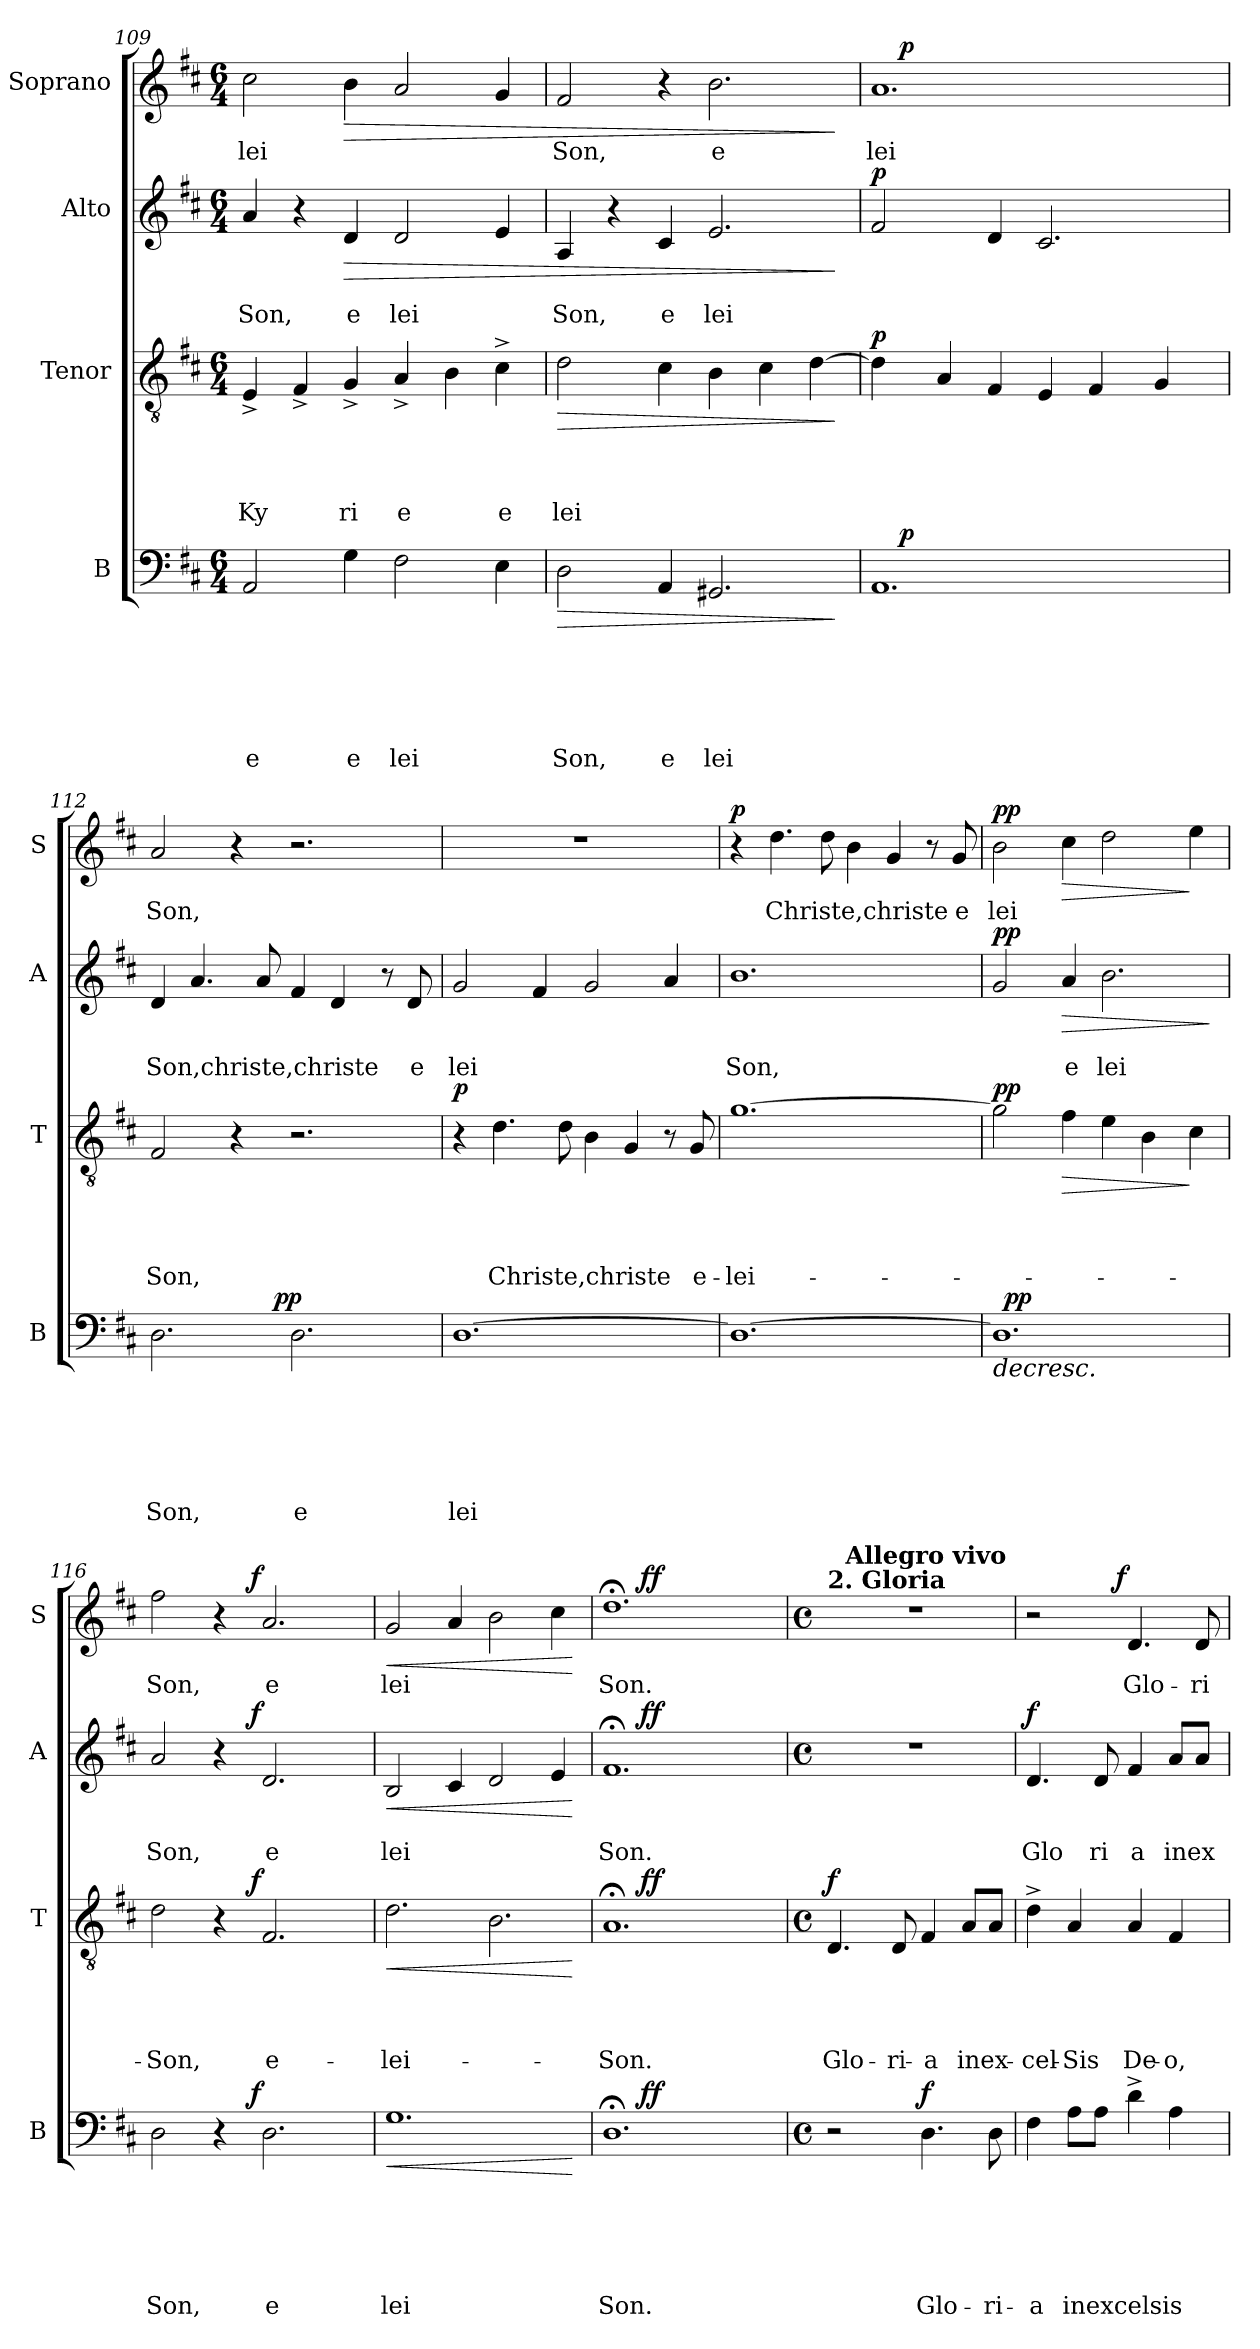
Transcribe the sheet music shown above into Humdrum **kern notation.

**kern	**text	**text	**text	**text	**text	**text	**dynam	**kern	**text	**text	**text	**text	**dynam	**kern	**text	**text	**dynam	**kern	**text	**dynam
*part4	*part4	*part4	*part4	*part4	*part4	*part4	*part4	*part3	*part3	*part3	*part3	*part3	*part3	*part2	*part2	*part2	*part2	*part1	*part1	*part1
*staff4	*staff4	*staff4	*staff4	*staff4	*staff4	*staff4	*staff4	*staff3	*staff3	*staff3	*staff3	*staff3	*staff3	*staff2	*staff2	*staff2	*staff2	*staff1	*staff1	*staff1
*I"B	*	*	*	*	*	*	*	*I"Tenor	*	*	*	*	*	*I"Alto	*	*	*	*I"Soprano	*	*
*I'B	*	*	*	*	*	*	*	*I'T	*	*	*	*	*	*I'A	*	*	*	*I'S	*	*
*clefF4	*	*	*	*	*	*	*	*clefGv2	*	*	*	*	*	*clefG2	*	*	*	*clefG2	*	*
*k[f#c#]	*	*	*	*	*	*	*	*k[f#c#]	*	*	*	*	*	*k[f#c#]	*	*	*	*k[f#c#]	*	*
*D:	*	*	*	*	*	*	*	*D:	*	*	*	*	*	*D:	*	*	*	*D:	*	*
*M6/4	*	*	*	*	*	*	*	*M6/4	*	*	*	*	*	*M6/4	*	*	*	*M6/4	*	*
=109	=109	=109	=109	=109	=109	=109	=109	=109	=109	=109	=109	=109	=109	=109	=109	=109	=109	=109	=109	=109
!	!	!	!	!	!	!LO:LY:b	!	!	!	!	!	!LO:LY:b	!	!	!	!LO:LY:b	!	!	!LO:LY:b	!
2AA/	.	.	.	.	.	e	.	4E^</	.	.	.	Ky	.	4a/	.	Son,	.	2cc#\	lei	.
.	.	.	.	.	.	.	.	4F#^</	.	.	.	.	.	4r	.	.	.	.	.	.
!	!	!	!	!	!	!LO:LY:b	!	!	!	!	!	!LO:LY:b	!	!	!	!LO:LY:b	!LO:HP:b	!	!	!LO:HP:b
4G\	.	.	.	.	.	e	.	4G^</	.	.	.	ri	.	4d/	.	e	>	4b\	.	>
!	!	!	!	!	!	!LO:LY:b	!	!	!	!	!	!LO:LY:b:rj	!	!	!	!LO:LY:b	!	!	!	!
2F#\	.	.	.	.	.	lei	.	4A^</	.	.	.	e	.	2d/	.	lei	.	2a/	.	.
.	.	.	.	.	.	.	.	4B\	.	.	.	.	.	.	.	.	.	.	.	.
!	!	!	!	!	!	!	!	!	!	!	!	!LO:LY:b	!	!	!	!	!	!	!	!
4E\	.	.	.	.	.	.	.	4c#^>\	.	.	.	e	.	4e/	.	.	.	4g/	.	.
=110	=110	=110	=110	=110	=110	=110	=110	=110	=110	=110	=110	=110	=110	=110	=110	=110	=110	=110	=110	=110
!	!	!	!	!	!	!LO:LY:b	!LO:HP:b	!	!	!	!	!LO:LY:b	!LO:HP:b	!	!	!LO:LY:b	!	!	!LO:LY:b	!
2D\	.	.	.	.	.	Son,	>	2d\	.	.	.	lei	>	4A/	.	Son,	.	2f#/	Son,	.
.	.	.	.	.	.	.	.	.	.	.	.	.	.	4r	.	.	.	.	.	.
!	!	!	!	!	!	!LO:LY:b	!	!	!	!	!	!	!	!	!	!LO:LY:b	!	!	!	!
4AA/	.	.	.	.	.	e	.	4c#\	.	.	.	.	.	4c#/	.	e	.	4r	.	.
!	!	!	!	!	!	!LO:LY:b	!	!	!	!	!	!	!	!	!	!LO:LY:b	!	!	!LO:LY:b	!
2.GG#X/	.	.	.	.	.	lei	.	4B\	.	.	.	.	.	2.e/	.	lei	.	2.b\	e	.
.	.	.	.	.	.	.	.	4c#\	.	.	.	.	.	.	.	.	.	.	.	.
.	.	.	.	.	.	.	.	[>4d\	.	.	.	.	.	.	.	.	.	.	.	.
.	.	.	.	.	.	.	]	.	.	.	.	.	]	.	.	.	]	.	.	]
=111	=111	=111	=111	=111	=111	=111	=111	=111	=111	=111	=111	=111	=111	=111	=111	=111	=111	=111	=111	=111
!	!	!	!	!	!	!	!	!	!	!	!	!	!LO:DY:a	!	!	!	!LO:DY:a	!	!LO:LY:b	!
*^	*	*	*	*	*	*	*	*	*	*	*	*	*	*	*	*	*	*^	*	*
1.AA	16.ryy	.	.	.	.	.	.	.	4d\]	.	.	.	.	p	2f#/	.	.	p	1.a	16.ryy	lei	.
!	!	!	!	!	!	!	!	!LO:DY:a	!	!	!	!	!	!	!	!	!	!	!	!	!	!LO:DY:a
.	1ryy	.	.	.	.	.	.	p	.	.	.	.	.	.	.	.	.	.	.	1ryy	.	p
.	.	.	.	.	.	.	.	.	4A/	.	.	.	.	.	.	.	.	.	.	.	.	.
.	.	.	.	.	.	.	.	.	4F#/	.	.	.	.	.	4d/	.	.	.	.	.	.	.
.	.	.	.	.	.	.	.	.	4E/	.	.	.	.	.	2.c#/	.	.	.	.	.	.	.
.	.	.	.	.	.	.	.	.	4F#/	.	.	.	.	.	.	.	.	.	.	.	.	.
.	4ryy	.	.	.	.	.	.	.	.	.	.	.	.	.	.	.	.	.	.	4ryy	.	.
.	.	.	.	.	.	.	.	.	4G/	.	.	.	.	.	.	.	.	.	.	.	.	.
.	8ryy	.	.	.	.	.	.	.	.	.	.	.	.	.	.	.	.	.	.	8ryy	.	.
.	32ryy	.	.	.	.	.	.	.	.	.	.	.	.	.	.	.	.	.	.	32ryy	.	.
=112	=112	=112	=112	=112	=112	=112	=112	=112	=112	=112	=112	=112	=112	=112	=112	=112	=112	=112	=112	=112	=112	=112
!	!	!	!	!	!	!	!LO:LY:b	!	!	!	!	!	!LO:LY:b	!	!	!	!LO:LY:b	!	!	!	!LO:LY:b	!
*	*	*	*	*	*	*	*	*	*	*	*	*	*	*	*	*	*	*	*v	*v	*	*
2.D\	2ryy	.	.	.	.	.	Son,	.	2F#/	.	.	.	Son,	.	4d/	.	Son,christe,christe	.	2a/	Son,	.
.	.	.	.	.	.	.	.	.	.	.	.	.	.	.	4.a/	.	.	.	.	.	.
.	8.ryy	.	.	.	.	.	.	.	4r	.	.	.	.	.	.	.	.	.	4r	.	.
.	.	.	.	.	.	.	.	.	.	.	.	.	.	.	8a/	.	.	.	.	.	.
!	!	!	!	!	!	!	!	!LO:DY:a	!	!	!	!	!	!	!	!	!	!	!	!	!
.	2ryy	.	.	.	.	.	.	pp	.	.	.	.	.	.	.	.	.	.	.	.	.
!	!	!	!	!	!	!	!LO:LY:b	!	!	!	!	!	!	!	!	!	!	!	!	!	!
2.D\	.	.	.	.	.	.	e	.	2.r	.	.	.	.	.	4f#/	.	.	.	2.r	.	.
.	.	.	.	.	.	.	.	.	.	.	.	.	.	.	4d/	.	.	.	.	.	.
.	4ryy	.	.	.	.	.	.	.	.	.	.	.	.	.	.	.	.	.	.	.	.
.	.	.	.	.	.	.	.	.	.	.	.	.	.	.	8r	.	.	.	.	.	.
!	!	!	!	!	!	!	!	!	!	!	!	!	!	!	!	!	!LO:LY:b	!	!	!	!
.	.	.	.	.	.	.	.	.	.	.	.	.	.	.	8d/	.	e	.	.	.	.
.	16ryy	.	.	.	.	.	.	.	.	.	.	.	.	.	.	.	.	.	.	.	.
!!LO:PB:g=z
=113	=113	=113	=113	=113	=113	=113	=113	=113	=113	=113	=113	=113	=113	=113	=113	=113	=113	=113	=113	=113	=113
!	!	!	!	!	!	!	!LO:LY:b	!	!	!	!	!	!	!LO:DY:a	!	!	!LO:LY:b	!	!LO:N:vis=1	!	!
*v	*v	*	*	*	*	*	*	*	*	*	*	*	*	*	*	*	*	*	*	*	*
[<1.D	.	.	.	.	.	lei	.	4r	.	.	.	.	p	2g/	.	lei	.	1.r	.	.
!	!	!	!	!	!	!	!	!	!	!	!	!LO:LY:b	!	!	!	!	!	!	!	!
.	.	.	.	.	.	.	.	4.d\	.	.	.	Christe,christe	.	.	.	.	.	.	.	.
.	.	.	.	.	.	.	.	.	.	.	.	.	.	4f#/	.	.	.	.	.	.
.	.	.	.	.	.	.	.	8d\	.	.	.	.	.	.	.	.	.	.	.	.
.	.	.	.	.	.	.	.	4B\	.	.	.	.	.	2g/	.	.	.	.	.	.
.	.	.	.	.	.	.	.	4G/	.	.	.	.	.	.	.	.	.	.	.	.
.	.	.	.	.	.	.	.	8r	.	.	.	.	.	4a/	.	.	.	.	.	.
!	!	!	!	!	!	!	!	!	!	!	!	!LO:LY:b	!	!	!	!	!	!	!	!
.	.	.	.	.	.	.	.	8G/	.	.	.	e-	.	.	.	.	.	.	.	.
=114	=114	=114	=114	=114	=114	=114	=114	=114	=114	=114	=114	=114	=114	=114	=114	=114	=114	=114	=114	=114
!	!	!	!	!	!	!	!	!	!	!	!	!LO:LY:b	!	!	!	!LO:LY:b	!	!	!	!LO:DY:a
1.D_	.	.	.	.	.	.	.	[>1.g	.	.	.	-lei-	.	1.b	.	Son,	.	4r	.	p
!	!	!	!	!	!	!	!	!	!	!	!	!	!	!	!	!	!	!	!LO:LY:b	!
.	.	.	.	.	.	.	.	.	.	.	.	.	.	.	.	.	.	4.dd\	Christe,christe	.
.	.	.	.	.	.	.	.	.	.	.	.	.	.	.	.	.	.	8dd\	.	.
.	.	.	.	.	.	.	.	.	.	.	.	.	.	.	.	.	.	4b\	.	.
.	.	.	.	.	.	.	.	.	.	.	.	.	.	.	.	.	.	4g/	.	.
.	.	.	.	.	.	.	.	.	.	.	.	.	.	.	.	.	.	8r	.	.
!	!	!	!	!	!	!	!	!	!	!	!	!	!	!	!	!	!	!	!LO:LY:b	!
.	.	.	.	.	.	.	.	.	.	.	.	.	.	.	.	.	.	8g/	e	.
=115	=115	=115	=115	=115	=115	=115	=115	=115	=115	=115	=115	=115	=115	=115	=115	=115	=115	=115	=115	=115
!	!	!	!	!	!	!	!LO:HP:b	!	!	!	!	!	!LO:DY:a	!	!	!	!LO:DY:a	!	!LO:LY:b	!LO:DY:a
*^	*	*	*	*	*	*	*	*	*	*	*	*	*	*	*	*	*	*	*	*
1.D]	32ryy	.	.	.	.	.	.	>	2g\]	.	.	.	.	pp	2g/	.	.	pp	2b\	lei	pp
!	!	!	!	!	!	!	!	!LO:DY:a	!	!	!	!	!	!	!	!	!	!	!	!	!
.	1ryy	.	.	.	.	.	.	pp	.	.	.	.	.	.	.	.	.	.	.	.	.
!	!	!	!	!	!	!	!	!	!	!	!	!	!	!LO:HP:b	!	!	!LO:LY:b	!LO:HP:b	!	!	!LO:HP:b
.	.	.	.	.	.	.	.	.	4f#\	.	.	.	.	>	4a/	.	e	>	4cc#\	.	>
!	!	!	!	!	!	!	!	!	!	!	!	!	!	!	!	!	!LO:LY:b	!	!	!	!
.	.	.	.	.	.	.	.	.	4e\	.	.	.	.	.	2.b\	.	lei	.	2dd\	.	.
.	.	.	.	.	.	.	.	.	4B\	.	.	.	.	.	.	.	.	.	.	.	.
.	4...ryy	.	.	.	.	.	.	.	.	.	.	.	.	.	.	.	.	.	.	.	.
.	.	.	.	.	.	.	.	.	4c#\	.	.	.	.	]	.	.	.	.	4ee\	.	]
.	.	.	.	.	.	.	.	.	.	.	.	.	.	.	.	.	.	]	.	.	.
=116	=116	=116	=116	=116	=116	=116	=116	=116	=116	=116	=116	=116	=116	=116	=116	=116	=116	=116	=116	=116	=116
!	!	!	!	!	!	!	!LO:LY:b	!	!	!	!	!	!LO:LY:b	!	!	!	!LO:LY:b	!	!	!LO:LY:b	!
*	*	*	*	*	*	*	*	*	*^	*	*	*	*	*	*^	*	*	*	*^	*	*
2D\	2ryy	.	.	.	.	.	Son,	.	2d\	2ryy	.	.	.	-Son,	.	2a/	2ryy	.	Son,	.	2ff#\	2ryy	Son,	.
4r	8..ryy	.	.	.	.	.	.	]	4r	8..ryy	.	.	.	.	.	4r	8..ryy	.	.	.	4r	8..ryy	.	.
!	!	!	!	!	!	!	!	!LO:DY:a	!	!	!	!	!	!	!LO:DY:a	!	!	!	!	!LO:DY:a	!	!	!	!LO:DY:a
.	2ryy	.	.	.	.	.	.	f	.	2ryy	.	.	.	.	f	.	2ryy	.	.	f	.	2ryy	.	f
!	!	!	!	!	!	!	!LO:LY:b	!	!	!	!	!	!	!LO:LY:b	!	!	!	!	!LO:LY:b	!	!	!	!LO:LY:b	!
2.D\	.	.	.	.	.	.	e	.	2.F#/	.	.	.	.	e-	.	2.d/	.	.	e	.	2.a/	.	e	.
.	4ryy	.	.	.	.	.	.	.	.	4ryy	.	.	.	.	.	.	4ryy	.	.	.	.	4ryy	.	.
.	32ryy	.	.	.	.	.	.	.	.	32ryy	.	.	.	.	.	.	32ryy	.	.	.	.	32ryy	.	.
=117	=117	=117	=117	=117	=117	=117	=117	=117	=117	=117	=117	=117	=117	=117	=117	=117	=117	=117	=117	=117	=117	=117	=117	=117
!	!	!	!	!	!	!	!LO:LY:b	!LO:HP:b	!	!	!	!	!	!LO:LY:b	!LO:HP:b	!	!	!	!LO:LY:b	!LO:HP:b	!	!	!LO:LY:b	!LO:HP:b
*v	*v	*	*	*	*	*	*	*	*	*	*	*	*	*	*	*v	*v	*	*	*	*v	*v	*	*
*	*	*	*	*	*	*	*	*v	*v	*	*	*	*	*	*	*	*	*	*	*	*
1.G	.	.	.	.	.	lei	<	2.d\	.	.	.	-lei-	<	2B/	.	lei	<	2g/	lei	<
.	.	.	.	.	.	.	.	.	.	.	.	.	.	4c#/	.	.	.	4a/	.	.
.	.	.	.	.	.	.	.	2.B\	.	.	.	.	.	2d/	.	.	.	2b\	.	.
.	.	.	.	.	.	.	.	.	.	.	.	.	.	4e/	.	.	.	4cc#\	.	.
.	.	.	.	.	.	.	[	.	.	.	.	.	[	.	.	.	[	.	.	[
=118	=118	=118	=118	=118	=118	=118	=118	=118	=118	=118	=118	=118	=118	=118	=118	=118	=118	=118	=118	=118
!	!	!	!	!	!	!LO:LY:b	!	!	!	!	!	!LO:LY:b	!	!	!	!LO:LY:b	!	!	!LO:LY:b	!
*^	*	*	*	*	*	*	*	*^	*	*	*	*	*	*^	*	*	*	*^	*	*
1.D;<	8..ryy	.	.	.	.	.	Son.	.	1.A;	8..ryy	.	.	.	-Son.	.	1.f#;	8..ryy	.	Son.	.	1.dd;<	8..ryy	Son.	.
!	!	!	!	!	!	!	!	!LO:DY:a	!	!	!	!	!	!	!LO:DY:a	!	!	!	!	!LO:DY:a	!	!	!	!LO:DY:a
.	1ryy	.	.	.	.	.	.	ff	.	1ryy	.	.	.	.	ff	.	1ryy	.	.	ff	.	1ryy	.	ff
.	4ryy	.	.	.	.	.	.	.	.	4ryy	.	.	.	.	.	.	4ryy	.	.	.	.	4ryy	.	.
.	32ryy	.	.	.	.	.	.	.	.	32ryy	.	.	.	.	.	.	32ryy	.	.	.	.	32ryy	.	.
*v	*v	*	*	*	*	*	*	*	*	*	*	*	*	*	*	*v	*v	*	*	*	*	*	*	*
*	*	*	*	*	*	*	*	*v	*v	*	*	*	*	*	*	*	*	*	*	*	*	*
!!LO:LB:g=z	!!
=119!	=119!	=119!	=119!	=119!	=119!	=119!	=119!	=119!	=119!	=119!	=119!	=119!	=119!	=119!	=119!	=119!	=119!	=119!	=119!	=119!	=119!
*M4/4	*	*	*	*	*	*	*	*M4/4	*	*	*	*	*	*M4/4	*	*	*	*M4/4	*	*	*
*met(c)	*	*	*	*	*	*	*	*met(c)	*	*	*	*	*	*met(c)	*	*	*	*met(c)	*	*	*
*^	*	*	*	*	*	*	*	*^	*	*	*	*	*	*^	*	*	*	*	*	*	*
!	!	!	!	!	!	!	!	!	!	!	!	!	!	!	!	!	!	!	!	!	!LO:TX:a:B:t=2. Gloria	!	!	!
!	!	!	!	!	!	!	!	!	!	!	!	!	!	!LO:LY:b	!LO:DY:a	!	!	!	!	!	!	!	!	!
*v	*v	*	*	*	*	*	*	*	*	*	*	*	*	*	*	*v	*v	*	*	*	*	*	*	*
*	*	*	*	*	*	*	*	*v	*v	*	*	*	*	*	*	*	*	*	*	*	*	*
2r	.	.	.	.	.	.	.	4.D/	.	.	.	Glo-	f	1r	.	.	.	1r	16ryy	.	.
!	!	!	!	!	!	!	!	!	!	!	!	!	!	!	!	!	!	!	!LO:TX:a:B:t=Allegro vivo	!	!
.	.	.	.	.	.	.	.	.	.	.	.	.	.	.	.	.	.	.	2...ryy	.	.
!	!	!	!	!	!	!	!	!	!	!	!	!LO:LY:b	!	!	!	!	!	!	!	!	!
.	.	.	.	.	.	.	.	8D/	.	.	.	-ri-	.	.	.	.	.	.	.	.	.
!	!	!	!	!	!	!LO:LY:b	!LO:DY:a	!	!	!	!	!LO:LY:b	!	!	!	!	!	!	!	!	!
4.D\	.	.	.	.	.	Glo-	f	4F#/	.	.	.	-a	.	.	.	.	.	.	.	.	.
!	!	!	!	!	!	!	!	!	!	!	!	!LO:LY:b	!	!	!	!	!	!	!	!	!
.	.	.	.	.	.	.	.	8A/L	.	.	.	inex-	.	.	.	.	.	.	.	.	.
!	!	!	!	!	!	!LO:LY:b	!	!	!	!	!	!	!	!	!	!	!	!	!	!	!
8D\	.	.	.	.	.	-ri-	.	8A/J	.	.	.	.	.	.	.	.	.	.	.	.	.
=120	=120	=120	=120	=120	=120	=120	=120	=120	=120	=120	=120	=120	=120	=120	=120	=120	=120	=120	=120	=120	=120
!	!	!	!	!	!	!LO:LY:b	!	!	!	!	!	!LO:LY:b	!	!	!	!LO:LY:b	!LO:DY:a	!	!	!	!
4F#\	.	.	.	.	.	-a	.	4d^>\	.	.	.	-cel-	.	4.d/	.	Glo	f	2r	4...ryy	.	.
!	!	!	!	!	!	!LO:LY:b	!	!	!	!	!	!LO:LY:b	!	!	!	!	!	!	!	!	!
8A\L	.	.	.	.	.	inexcelsis	.	4A/	.	.	.	-Sis	.	.	.	.	.	.	.	.	.
!	!	!	!	!	!	!	!	!	!	!	!	!	!	!	!	!LO:LY:b	!	!	!	!	!
8A\J	.	.	.	.	.	.	.	.	.	.	.	.	.	8d/	.	ri	.	.	.	.	.
!	!	!	!	!	!	!	!	!	!	!	!	!	!	!	!	!	!	!	!	!	!LO:DY:a
.	.	.	.	.	.	.	.	.	.	.	.	.	.	.	.	.	.	.	2ryy	.	f
!	!	!	!	!	!	!	!	!	!	!	!	!LO:LY:b	!	!	!	!LO:LY:b	!	!	!	!LO:LY:b	!
4d^>\	.	.	.	.	.	.	.	4A/	.	.	.	De-	.	4f#/	.	a	.	4.d/	.	Glo-	.
!	!	!	!	!	!	!	!	!	!	!	!	!LO:LY:b	!	!	!	!LO:LY:b	!	!	!	!	!
4A\	.	.	.	.	.	.	.	4F#/	.	.	.	-o,	.	8a/L	.	inex	.	.	.	.	.
!	!	!	!	!	!	!	!	!	!	!	!	!	!	!	!	!	!	!	!	!LO:LY:b	!
.	.	.	.	.	.	.	.	.	.	.	.	.	.	8a/J	.	.	.	8d/	.	-ri-	.
.	.	.	.	.	.	.	.	.	.	.	.	.	.	.	.	.	.	.	32ryy	.	.
*	*	*	*	*	*	*	*	*	*	*	*	*	*	*	*	*	*	*v	*v	*	*
=	=	=	=	=	=	=	=	=	=	=	=	=	=	=	=	=	=	=	=	=
*-	*-	*-	*-	*-	*-	*-	*-	*-	*-	*-	*-	*-	*-	*-	*-	*-	*-	*-	*-	*-
